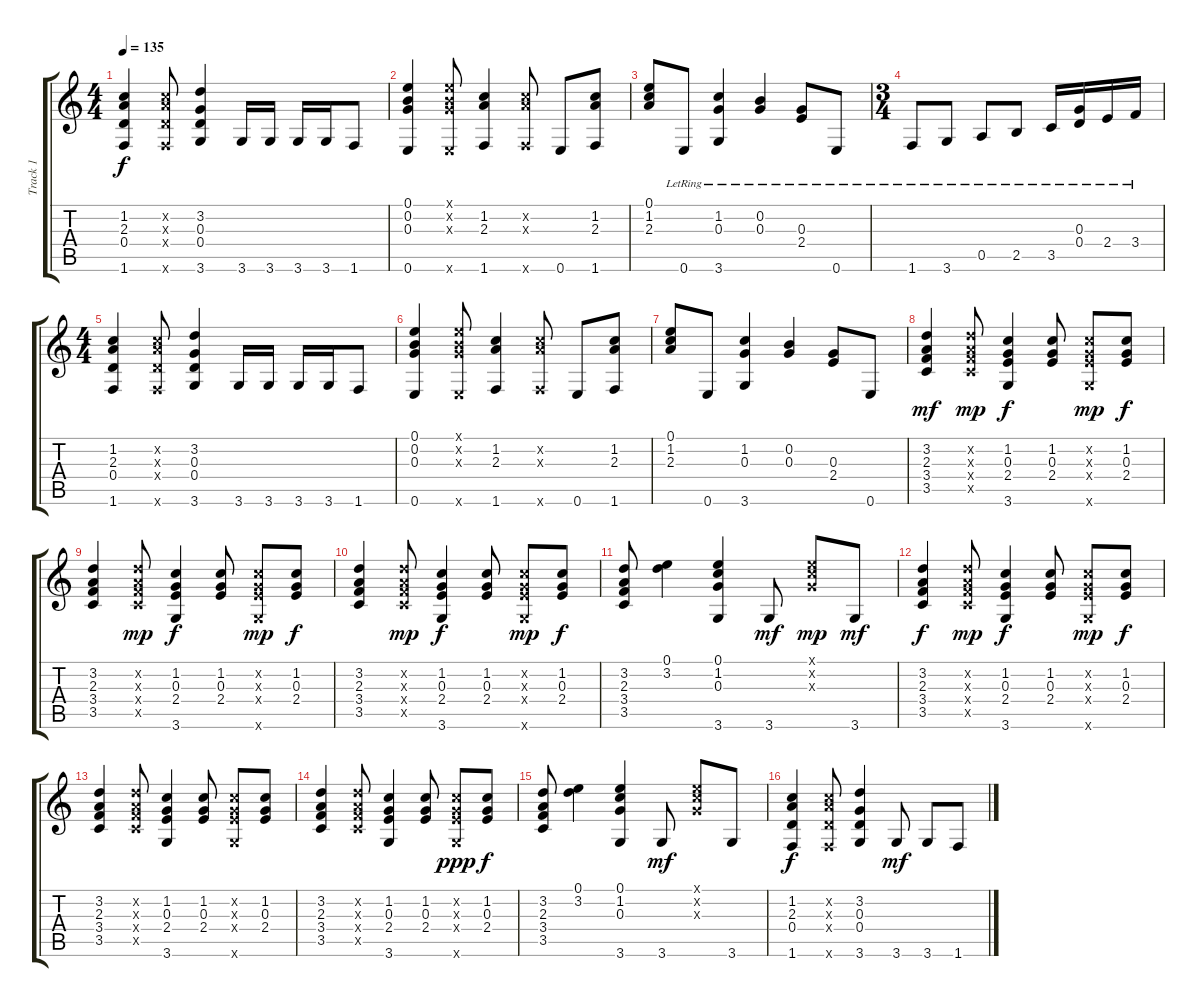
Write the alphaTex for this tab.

\track ("Track 1" "Track 1") {instrument acousticguitarsteel}
\staff {score tabs}
\tuning (E4 B3 G3 D3 A2 E2) {hide}
\ts (4 4)
\tempo 135
\clef g2
\ks c
(1.2 2.3 0.4 1.6).4{dy f} (1.2{x} 2.3{x} 0.4{x} 1.6{x}).8 (3.2 0.3 0.4 3.6).4 3.6.16 3.6.16 3.6.16 3.6.16 1.6.8 |
(0.1 0.2 0.3 0.6).4 (0.1{x} 0.2{x} 0.3{x} 0.6{x}).8 (1.2 2.3 1.6).4 (1.2{x} 2.3{x} 1.6{x}).8 0.6.8 (1.2 2.3 1.6).8 |
(0.1 1.2 2.3).8 0.6{lr}.8 (1.2{lr} 0.3{lr} 3.6{lr}).4 (0.2{lr} 0.3{lr}).4 (0.3{lr} 2.4{lr}).8 0.6{lr}.8 |
\ts (3 4)
1.6{lr}.8 3.6{lr}.8 0.5{lr}.8 2.5{lr}.8 3.5{lr}.16 (0.3{lr} 0.4{lr}).16 2.4{lr}.16 3.4{lr}.16 |
\ts (4 4)
(1.2 2.3 0.4 1.6).4 (1.2{x} 2.3{x} 0.4{x} 1.6{x}).8 (3.2 0.3 0.4 3.6).4 3.6.16 3.6.16 3.6.16 3.6.16 1.6.8 |
(0.1 0.2 0.3 0.6).4 (0.1{x} 0.2{x} 0.3{x} 0.6{x}).8 (1.2 2.3 1.6).4 (1.2{x} 2.3{x} 1.6{x}).8 0.6.8 (1.2 2.3 1.6).8 |
(0.1 1.2 2.3).8 0.6.8 (1.2 0.3 3.6).4 (0.2 0.3).4 (0.3 2.4).8 0.6.8 |
(3.2 2.3 3.4 3.5).4{dy mf} (3.2{x} 2.3{x} 3.4{x} 3.5{x}).8{dy mp} (1.2 0.3 2.4 3.6).4{dy f} (1.2 0.3 2.4).8 (1.2{x} 0.3{x} 2.4{x} 3.6{x}).8{dy mp} (1.2 0.3 2.4).8{dy f} |
(3.2 2.3 3.4 3.5).4 (3.2{x} 2.3{x} 3.4{x} 3.5{x}).8{dy mp} (1.2 0.3 2.4 3.6).4{dy f} (1.2 0.3 2.4).8 (1.2{x} 0.3{x} 2.4{x} 3.6{x}).8{dy mp} (1.2 0.3 2.4).8{dy f} |
(3.2 2.3 3.4 3.5).4 (3.2{x} 2.3{x} 3.4{x} 3.5{x}).8{dy mp} (1.2 0.3 2.4 3.6).4{dy f} (1.2 0.3 2.4).8 (1.2{x} 0.3{x} 2.4{x} 3.6{x}).8{dy mp} (1.2 0.3 2.4).8{dy f} |
(3.2 2.3 3.4 3.5).8 (0.1 3.2).4 (0.1 1.2 0.3 3.6).4 3.6.8{dy mf} (0.1{x} 1.2{x} 0.3{x}).8{dy mp} 3.6.8{dy mf} |
(3.2 2.3 3.4 3.5).4{dy f} (3.2{x} 2.3{x} 3.4{x} 3.5{x}).8{dy mp} (1.2 0.3 2.4 3.6).4{dy f} (1.2 0.3 2.4).8 (1.2{x} 0.3{x} 2.4{x} 3.6{x}).8{dy mp} (1.2 0.3 2.4).8{dy f} |
(3.2 2.3 3.4 3.5).4 (3.2{x} 2.3{x} 3.4{x} 3.5{x}).8 (1.2 0.3 2.4 3.6).4 (1.2 0.3 2.4).8 (1.2{x} 0.3{x} 2.4{x} 3.6{x}).8 (1.2 0.3 2.4).8 |
(3.2 2.3 3.4 3.5).4 (3.2{x} 2.3{x} 3.4{x} 3.5{x}).8 (1.2 0.3 2.4 3.6).4 (1.2 0.3 2.4).8 (1.2{x} 0.3{x} 2.4{x} 3.6{x}).8{dy ppp} (1.2 0.3 2.4).8{dy f} |
(3.2 2.3 3.4 3.5).8 (0.1 3.2).4 (0.1 1.2 0.3 3.6).4 3.6.8{dy mf} (0.1{x} 1.2{x} 0.3{x}).8 3.6.8 |
(1.2 2.3 0.4 1.6).4{dy f} (1.2{x} 2.3{x} 0.4{x} 1.6{x}).8 (3.2 0.3 0.4 3.6).4 3.6.8{dy mf} 3.6.8 1.6.8
